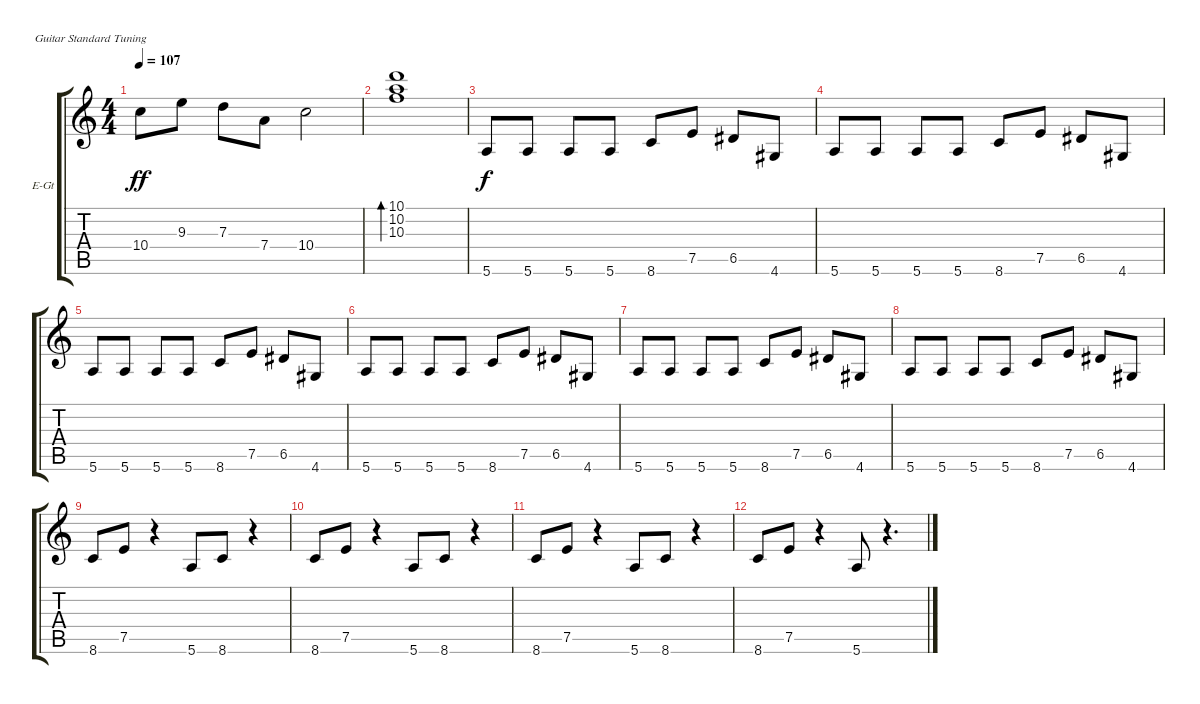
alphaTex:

\defaultSystemsLayout 4
\bracketExtendMode groupsimilarinstruments
\firstSystemTrackNameOrientation horizontal
\otherSystemsTrackNameOrientation horizontal
\track ("Cook" "E-Gt") {instrument electricguitarclean}
\staff {score tabs}
\tuning (E4 B3 G3 D3 A2 E2)
\ts (4 4)
\tempo 107
\clef g2
\ks c
10.4.8{dy ff} 9.3.8 7.3.8 7.4.8 10.4.2 |
(10.3 10.2 10.1).1{bd 219} |
5.6.8{dy f} 5.6.8 5.6.8 5.6.8 8.6.8 7.5.8 6.5.8 4.6.8 |
5.6.8 5.6.8 5.6.8 5.6.8 8.6.8 7.5.8 6.5.8 4.6.8 |
5.6.8 5.6.8 5.6.8 5.6.8 8.6.8 7.5.8 6.5.8 4.6.8 |
5.6.8 5.6.8 5.6.8 5.6.8 8.6.8 7.5.8 6.5.8 4.6.8 |
5.6.8 5.6.8 5.6.8 5.6.8 8.6.8 7.5.8 6.5.8 4.6.8 |
5.6.8 5.6.8 5.6.8 5.6.8 8.6.8 7.5.8 6.5.8 4.6.8 |
8.6.8 7.5.8 r.4 5.6.8 8.6.8 r.4 |
8.6.8 7.5.8 r.4 5.6.8 8.6.8 r.4 |
8.6.8 7.5.8 r.4 5.6.8 8.6.8 r.4 |
8.6.8 7.5.8 r.4 5.6.8 r.4{d}
